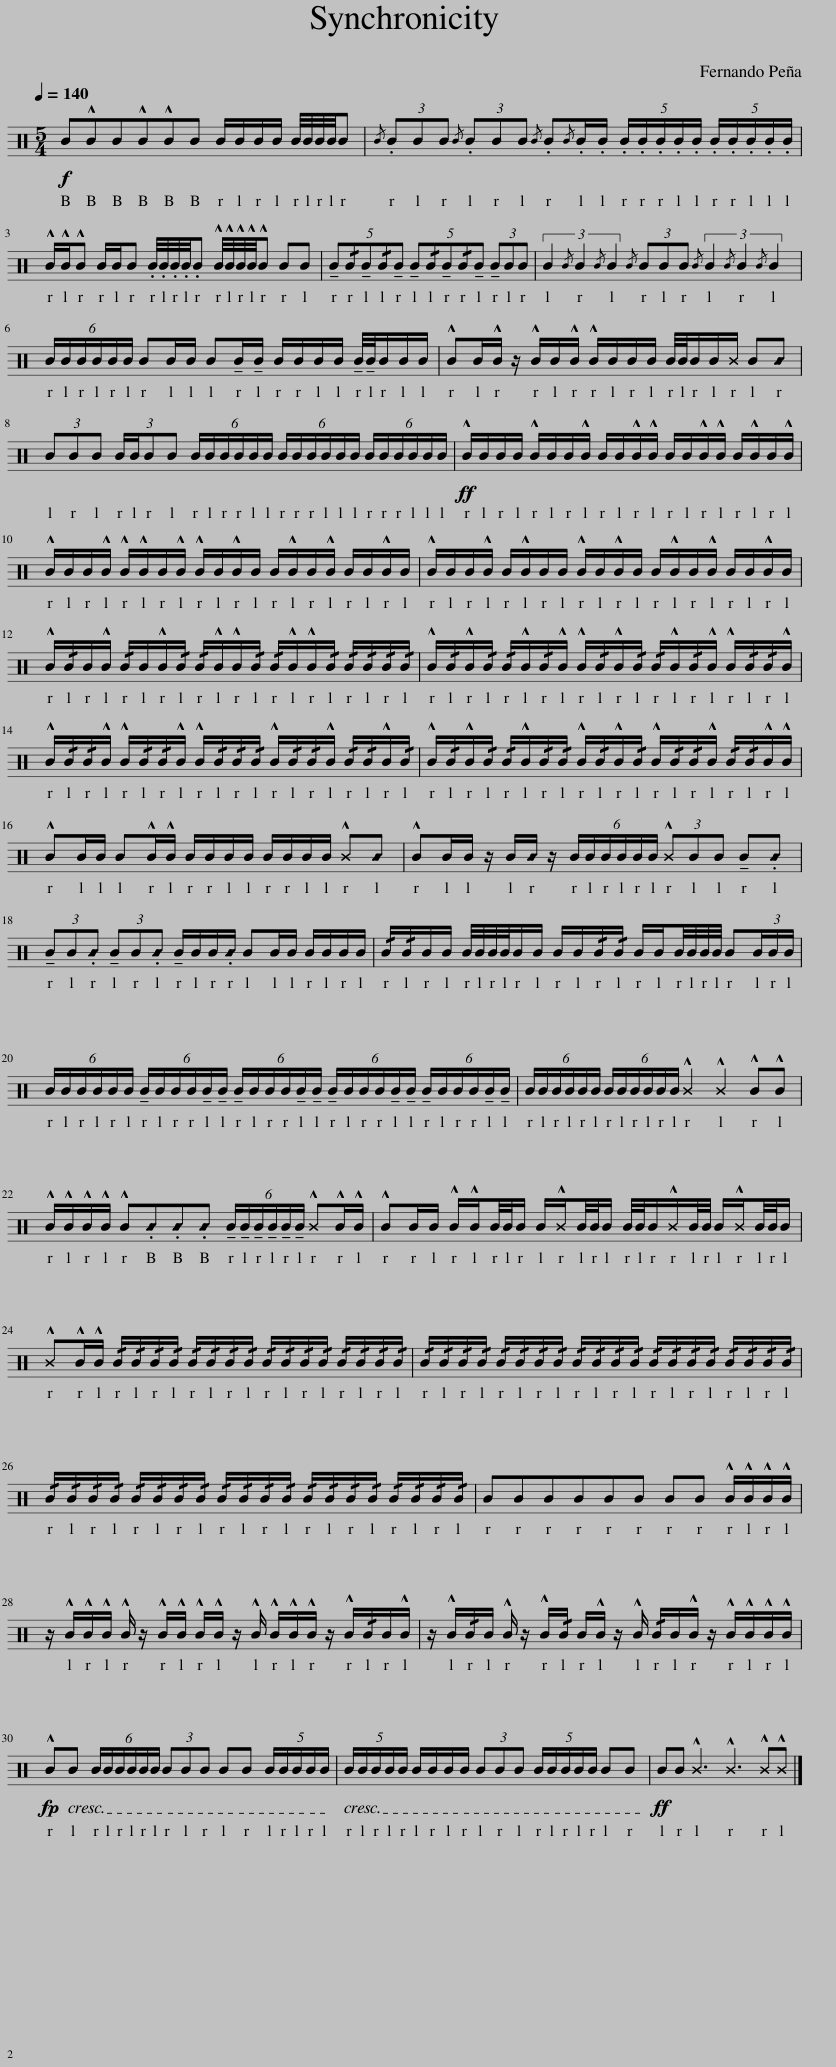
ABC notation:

X:1
L:1/8
Q:1/4=140
M:5/4
I:linebreak $
K:C
V:1 perc
K:none
V:1
!f! B!^!BB!^!B!^!BB B/B/B/B/ B/4B/4B/4B/4B |{/B} (3.BBB{/B} (3.BBB{/B} .B{/B}.B/.B/ (5:4:5.B/.B/.B/.B/.B/ (5:4:5.B/.B/.B/.B/.B/ |$ !^!B/!^!B/!^!B B/B/B .B/4.B/4.B/4.B/4.B !^!B/4!^!B/4!^!B/4!^!B/4!^!B BB | (5:4:5!tenuto!B!/!B!tenuto!B!/!B!tenuto!B (5:4:5!tenuto!B!/!B!tenuto!B!/!B!tenuto!B (3!tenuto!BBB | (3B2{/B} B2{/B} B2{/B} (3BBB{/B} (3B2{/B} B2{/B} B2 |$ %5
 (6:4:6B/B/B/B/B/B/ BB/B/ B!tenuto!B/!tenuto!B/ B/B/B/B/ !tenuto!B/4!tenuto!B/4B/B/B/ | !^!BB/!^!B/ z/ !^!B/B/!^!B/ !^!B/B/B/B/ B/4B/4B/B/^B/ B_B |$ (3BBB (3:2:4B/B/BB (6:4:6B/B/B/B/B/B/ (6:4:6B/B/B/B/B/B/ (6:4:6B/B/B/B/B/B/ |!ff! !^!B/B/B/B/ !^!B/B/B/!^!B/ B/B/!^!B/!^!B/ B/B/!^!B/!^!B/ B/!^!B/B/!^!B/ |$ !^!B/B/B/!^!B/ !^!B/!^!B/B/!^!B/ !^!B/B/!^!B/B/ B/!^!B/B/!^!B/ B/B/!^!B/B/ | %10
 !^!B/B/B/!^!B/ B/!^!B/B/B/ !^!B/B/!^!B/B/ B/!^!B/B/!^!B/ B/B/!^!B/B/ |$ !^!B/!/!B/B/!^!B/ !/!B/B/!^!B/!/!B/ !/!B/!^!B/!^!B/!/!B/ !/!B/!^!B/!^!B/!/!B/ !/!B/!/!B/!/!B/!/!B/ | !^!B/!/!B/!^!B/!/!B/ !/!B/!^!B/!/!B/!^!B/ !^!B/!/!B/!^!B/!/!B/ !/!B/!^!B/!/!B/!^!B/ !^!B/!/!B/!/!B/!^!B/ |$ !^!B/!/!B/!/!B/!^!B/ !^!B/!/!B/!/!B/!^!B/ !^!B/!/!B/!/!B/!/!B/ !^!B/!/!B/!/!B/!^!B/ !/!B/!/!B/!^!B/!/!B/ | !^!B/!/!B/!^!B/!/!B/ !/!B/!^!B/!/!B/!/!B/ !^!B/!/!B/!^!B/!/!B/ !^!B/!/!B/!/!B/!^!B/ !/!B/!/!B/!^!B/!^!B/ |$ %15
 !^!BB/B/ B!^!B/!^!B/ B/B/B/B/ B/B/B/B/ !^!^B_B | !^!BB/B/ z/ B/_B/ z/ (6:4:6B/B/B/B/B/B/ (3!^!^BBB !tenuto!B._B |$ (3!tenuto!BB._B (3!tenuto!BB._B !tenuto!B/B/B/._B/ BB/B/ B/B/B/B/ | !/!B/!/!B/B/B/ B/4B/4B/4B/4B/B/ B/B/!/!B/!/!B/ B/B/B/4B/4B/4B/4 B(3B/B/B/ |$ (6:4:6B/B/B/B/B/B/ (6:4:6!tenuto!B/B/B/B/!tenuto!B/!tenuto!B/ (6:4:6!tenuto!B/B/B/B/!tenuto!B/!tenuto!B/ (6:4:6!tenuto!B/B/B/B/!tenuto!B/!tenuto!B/ (6:4:6!tenuto!B/B/B/B/!tenuto!B/!tenuto!B/ | %20
 (6:4:6B/B/B/B/B/B/ (6:4:6B/B/B/B/B/B/ !^!^B2 !^!^B2 !^!B!^!B |$ !^!B/!^!B/!^!B/!^!B/ !^!B._B._B._B (6:4:6!tenuto!B/!tenuto!B/!tenuto!B/!tenuto!B/!tenuto!B/!tenuto!B/ !^!^B!^!B/!^!B/ | !^!BB/B/ !^!B/!^!B/B/4B/4B/ B/!^!^B/B/4B/4B/ B/4B/4B/!^!^B/B/4B/4 B/!^!^B/B/4B/4B/ |$ !^!^B!^!B/!^!B/ !/!B/!/!B/!/!B/!/!B/ !/!B/!/!B/!/!B/!/!B/ !/!B/!/!B/!/!B/!/!B/ !/!B/!/!B/!/!B/!/!B/ | !/!B/!/!B/!/!B/!/!B/ !/!B/!/!B/!/!B/!/!B/ !/!B/!/!B/!/!B/!/!B/ !/!B/!/!B/!/!B/!/!B/ !/!B/!/!B/!/!B/!/!B/ |$ %25
 !/!B/!/!B/!/!B/!/!B/ !/!B/!/!B/!/!B/!/!B/ !/!B/!/!B/!/!B/!/!B/ !/!B/!/!B/!/!B/!/!B/ !/!B/!/!B/!/!B/!/!B/ | BBBBBB BB !^!B/!^!B/!^!B/!^!B/ |$ z/ !^!B/!^!B/!^!B/ !^!B/ z/ !^!B/!^!B/ !^!B/!^!B/ z/ !^!B/ !^!B/!^!B/!^!B/ z/ !^!B/!/!B/B/!^!B/ | z/ !^!B/!/!B/B/ !^!B/ z/ !^!B/!/!B/ B/!^!B/ z/ !^!B/ !/!B/B/!^!B/ z/ !^!B/!^!B/!^!B/!^!B/ |$ !^!BB (6:4:6B/B/B/B/B/B/ (3BBB BB (5:4:5B/B/B/B/B/ | %30
 (5:4:5B/B/B/B/B/ B/B/B/B/ (3BBB (5:4:5B/B/B/B/B/ BB |!ff! BB !^!^B3 !^!^B3 !^!^B!^!^B |] %32
